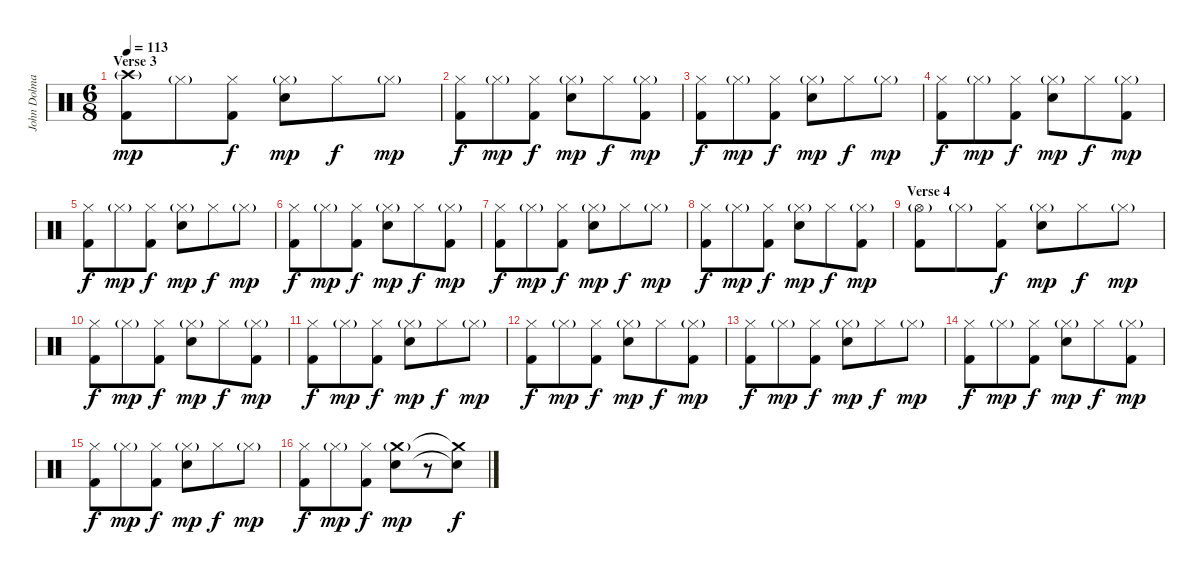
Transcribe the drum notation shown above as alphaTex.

\track ("John Dolmayan" "John Dolma") {instrument percussion}
\staff {score}
\articulation defaults
\ts (6 8)
\section ("" "Verse 3")
\tempo 113
\clef neutral
\ks c
("Crash high (hit)"{g} "Kick (hit) 2").8{dy mp} "Hi-Hat (closed)"{g}.8 ("Hi-Hat (closed)" "Kick (hit) 2").8{dy f} ("Hi-Hat (closed)"{g} "Electric Snare (hit)").8{dy mp} "Hi-Hat (closed)".8{dy f} "Hi-Hat (closed)"{g}.8{dy mp} |
("Hi-Hat (closed)" "Kick (hit) 2").8{dy f} "Hi-Hat (closed)"{g}.8{dy mp} ("Hi-Hat (closed)" "Kick (hit) 2").8{dy f} ("Hi-Hat (closed)"{g} "Electric Snare (hit)").8{dy mp} "Hi-Hat (closed)".8{dy f} ("Hi-Hat (closed)"{g} "Kick (hit) 2").8{dy mp} |
("Hi-Hat (closed)" "Kick (hit) 2").8{dy f} "Hi-Hat (closed)"{g}.8{dy mp} ("Hi-Hat (closed)" "Kick (hit) 2").8{dy f} ("Hi-Hat (closed)"{g} "Electric Snare (hit)").8{dy mp} "Hi-Hat (closed)".8{dy f} "Hi-Hat (closed)"{g}.8{dy mp} |
("Hi-Hat (closed)" "Kick (hit) 2").8{dy f} "Hi-Hat (closed)"{g}.8{dy mp} ("Hi-Hat (closed)" "Kick (hit) 2").8{dy f} ("Hi-Hat (closed)"{g} "Electric Snare (hit)").8{dy mp} "Hi-Hat (closed)".8{dy f} ("Hi-Hat (closed)"{g} "Kick (hit) 2").8{dy mp} |
("Hi-Hat (closed)" "Kick (hit) 2").8{dy f} "Hi-Hat (closed)"{g}.8{dy mp} ("Hi-Hat (closed)" "Kick (hit) 2").8{dy f} ("Hi-Hat (closed)"{g} "Electric Snare (hit)").8{dy mp} "Hi-Hat (closed)".8{dy f} "Hi-Hat (closed)"{g}.8{dy mp} |
("Hi-Hat (closed)" "Kick (hit) 2").8{dy f} "Hi-Hat (closed)"{g}.8{dy mp} ("Hi-Hat (closed)" "Kick (hit) 2").8{dy f} ("Hi-Hat (closed)"{g} "Electric Snare (hit)").8{dy mp} "Hi-Hat (closed)".8{dy f} ("Hi-Hat (closed)"{g} "Kick (hit) 2").8{dy mp} |
("Hi-Hat (closed)" "Kick (hit) 2").8{dy f} "Hi-Hat (closed)"{g}.8{dy mp} ("Hi-Hat (closed)" "Kick (hit) 2").8{dy f} ("Hi-Hat (closed)"{g} "Electric Snare (hit)").8{dy mp} "Hi-Hat (closed)".8{dy f} "Hi-Hat (closed)"{g}.8{dy mp} |
("Hi-Hat (closed)" "Kick (hit) 2").8{dy f} "Hi-Hat (closed)"{g}.8{dy mp} ("Hi-Hat (closed)" "Kick (hit) 2").8{dy f} ("Hi-Hat (closed)"{g} "Electric Snare (hit)").8{dy mp} "Hi-Hat (closed)".8{dy f} ("Hi-Hat (closed)"{g} "Kick (hit) 2").8{dy mp} |
\section ("" "Verse 4")
("Hi-Hat (open)"{g} "Kick (hit) 2").8 "Hi-Hat (closed)"{g}.8 ("Hi-Hat (closed)" "Kick (hit) 2").8{dy f} ("Hi-Hat (closed)"{g} "Electric Snare (hit)").8{dy mp} "Hi-Hat (closed)".8{dy f} "Hi-Hat (closed)"{g}.8{dy mp} |
("Hi-Hat (closed)" "Kick (hit) 2").8{dy f} "Hi-Hat (closed)"{g}.8{dy mp} ("Hi-Hat (closed)" "Kick (hit) 2").8{dy f} ("Hi-Hat (closed)"{g} "Electric Snare (hit)").8{dy mp} "Hi-Hat (closed)".8{dy f} ("Hi-Hat (closed)"{g} "Kick (hit) 2").8{dy mp} |
("Hi-Hat (closed)" "Kick (hit) 2").8{dy f} "Hi-Hat (closed)"{g}.8{dy mp} ("Hi-Hat (closed)" "Kick (hit) 2").8{dy f} ("Hi-Hat (closed)"{g} "Electric Snare (hit)").8{dy mp} "Hi-Hat (closed)".8{dy f} "Hi-Hat (closed)"{g}.8{dy mp} |
("Hi-Hat (closed)" "Kick (hit) 2").8{dy f} "Hi-Hat (closed)"{g}.8{dy mp} ("Hi-Hat (closed)" "Kick (hit) 2").8{dy f} ("Hi-Hat (closed)"{g} "Electric Snare (hit)").8{dy mp} "Hi-Hat (closed)".8{dy f} ("Hi-Hat (closed)"{g} "Kick (hit) 2").8{dy mp} |
("Hi-Hat (closed)" "Kick (hit) 2").8{dy f} "Hi-Hat (closed)"{g}.8{dy mp} ("Hi-Hat (closed)" "Kick (hit) 2").8{dy f} ("Hi-Hat (closed)"{g} "Electric Snare (hit)").8{dy mp} "Hi-Hat (closed)".8{dy f} "Hi-Hat (closed)"{g}.8{dy mp} |
("Hi-Hat (closed)" "Kick (hit) 2").8{dy f} "Hi-Hat (closed)"{g}.8{dy mp} ("Hi-Hat (closed)" "Kick (hit) 2").8{dy f} ("Hi-Hat (closed)"{g} "Electric Snare (hit)").8{dy mp} "Hi-Hat (closed)".8{dy f} ("Hi-Hat (closed)"{g} "Kick (hit) 2").8{dy mp} |
("Hi-Hat (closed)" "Kick (hit) 2").8{dy f} "Hi-Hat (closed)"{g}.8{dy mp} ("Hi-Hat (closed)" "Kick (hit) 2").8{dy f} ("Hi-Hat (closed)"{g} "Electric Snare (hit)").8{dy mp} "Hi-Hat (closed)".8{dy f} "Hi-Hat (closed)"{g}.8{dy mp} |
("Hi-Hat (closed)" "Kick (hit) 2").8{dy f} "Hi-Hat (closed)"{g}.8{dy mp} ("Hi-Hat (closed)" "Kick (hit) 2").8{dy f} ("Crash medium (hit)"{g} "Electric Snare (hit)").8{dy mp} r.8 ("Crash medium (hit)"{t} "Electric Snare (hit)"{t}).8{dy f}
